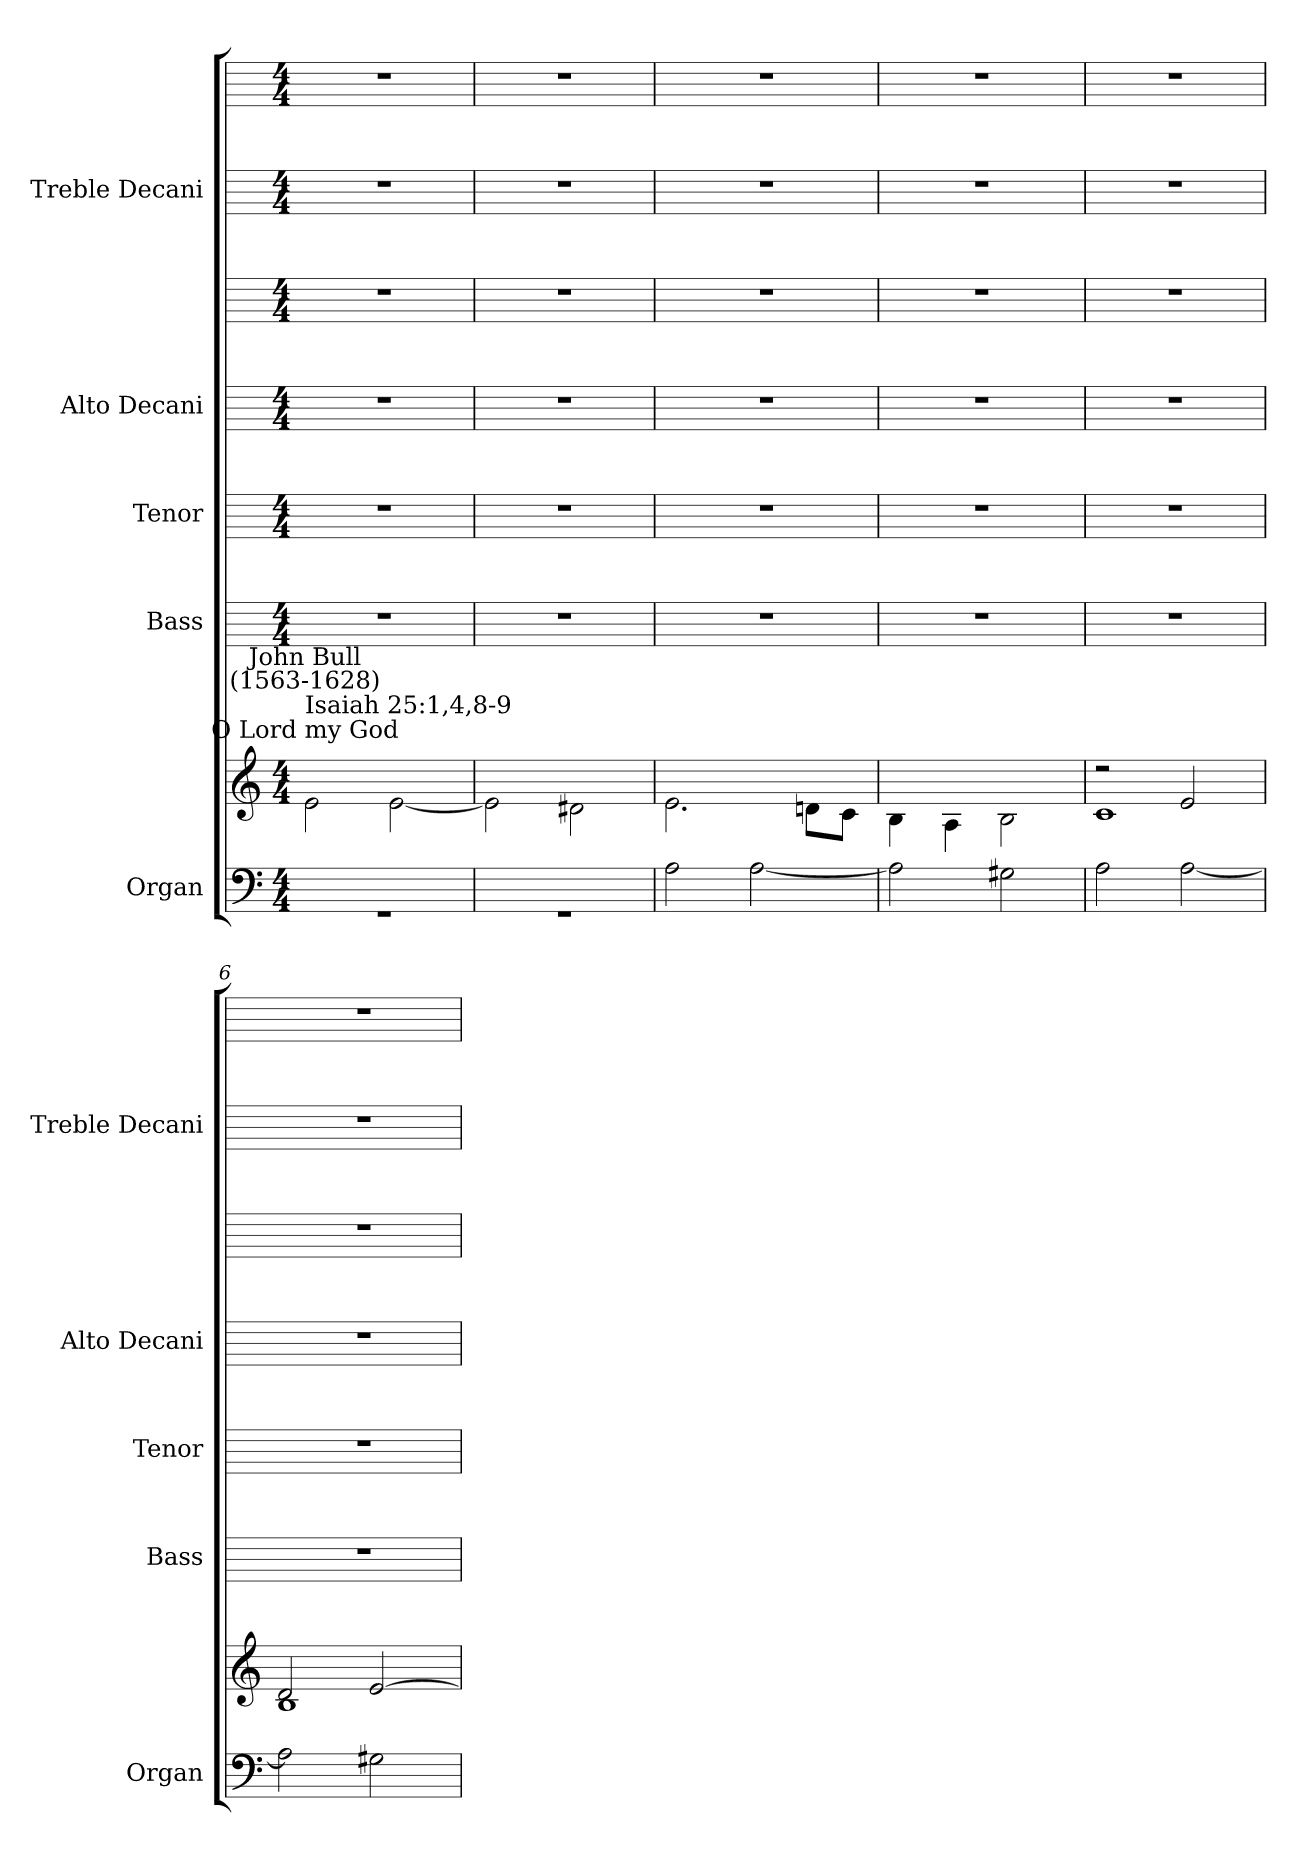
**kern	**kern	**kern	**kern	**kern	**kern	**kern	**kern
*part5	*part5	*part4	*part3	*part2	*part2	*part1	*part1
*staff8	*staff7	*staff6	*staff5	*staff4	*staff3	*staff2	*staff1
*I"Organ	*	*I"Bass	*I"Tenor	*I"Alto Decani	*	*I"Treble Decani	*
*I'Organ	*	*I'Bass	*I'Tenor	*I'Alto Decani	*	*I'Treble Decani	*
*clefF4	*clefG2	*	*	*	*	*	*
*k[]	*k[]	*	*	*	*	*	*
*C:	*C:	*	*	*	*	*	*
*M4/4	*M4/4	*M4/4	*M4/4	*M4/4	*M4/4	*M4/4	*M4/4
=1	=1	=1	=1	=1	=1	=1	=1
*^	*^	*	*	*	*	*	*
!	!	!LO:TX:a:cj:t=O Lord my God	!	!	!	!	!	!	!
!	!	!LO:TX:a:t=Isaiah 25&colon;1,4,8-9	!	!	!	!	!	!	!
!	!	!LO:TX:a:cj:t=John Bull\n(1563-1628)	!	!	!	!	!	!	!
1ryy	1r	1ryy	2e\	1r	1r	1r	1r	1r	1r
.	.	.	[2e\	.	.	.	.	.	.
=2	=2	=2	=2	=2	=2	=2	=2	=2	=2
1ryy	1r	1ryy	2e\]	1r	1r	1r	1r	1r	1r
.	.	.	2d#X\	.	.	.	.	.	.
=3	=3	=3	=3	=3	=3	=3	=3	=3	=3
1ryy	2A\	1ryy	2.e\	1r	1r	1r	1r	1r	1r
.	[2A\	.	.	.	.	.	.	.	.
.	.	.	8dn\L	.	.	.	.	.	.
.	.	.	8c\J	.	.	.	.	.	.
=4	=4	=4	=4	=4	=4	=4	=4	=4	=4
1ryy	2A\]	1ryy	4B\	1r	1r	1r	1r	1r	1r
.	.	.	4A\	.	.	.	.	.	.
.	2G#X\	.	2B\	.	.	.	.	.	.
=5	=5	=5	=5	=5	=5	=5	=5	=5	=5
1ryy	2A\	2r	1c\	1r	1r	1r	1r	1r	1r
.	[2A\	2e/	.	.	.	.	.	.	.
=6	=6	=6	=6	=6	=6	=6	=6	=6	=6
1ryy	2A\]	2d/	1B\	1r	1r	1r	1r	1r	1r
.	2G#X\	[2e/	.	.	.	.	.	.	.
*v	*v	*	*	*	*	*	*	*	*
*	*v	*v	*	*	*	*	*	*
=	=	=	=	=	=	=	=
*-	*-	*-	*-	*-	*-	*-	*-
